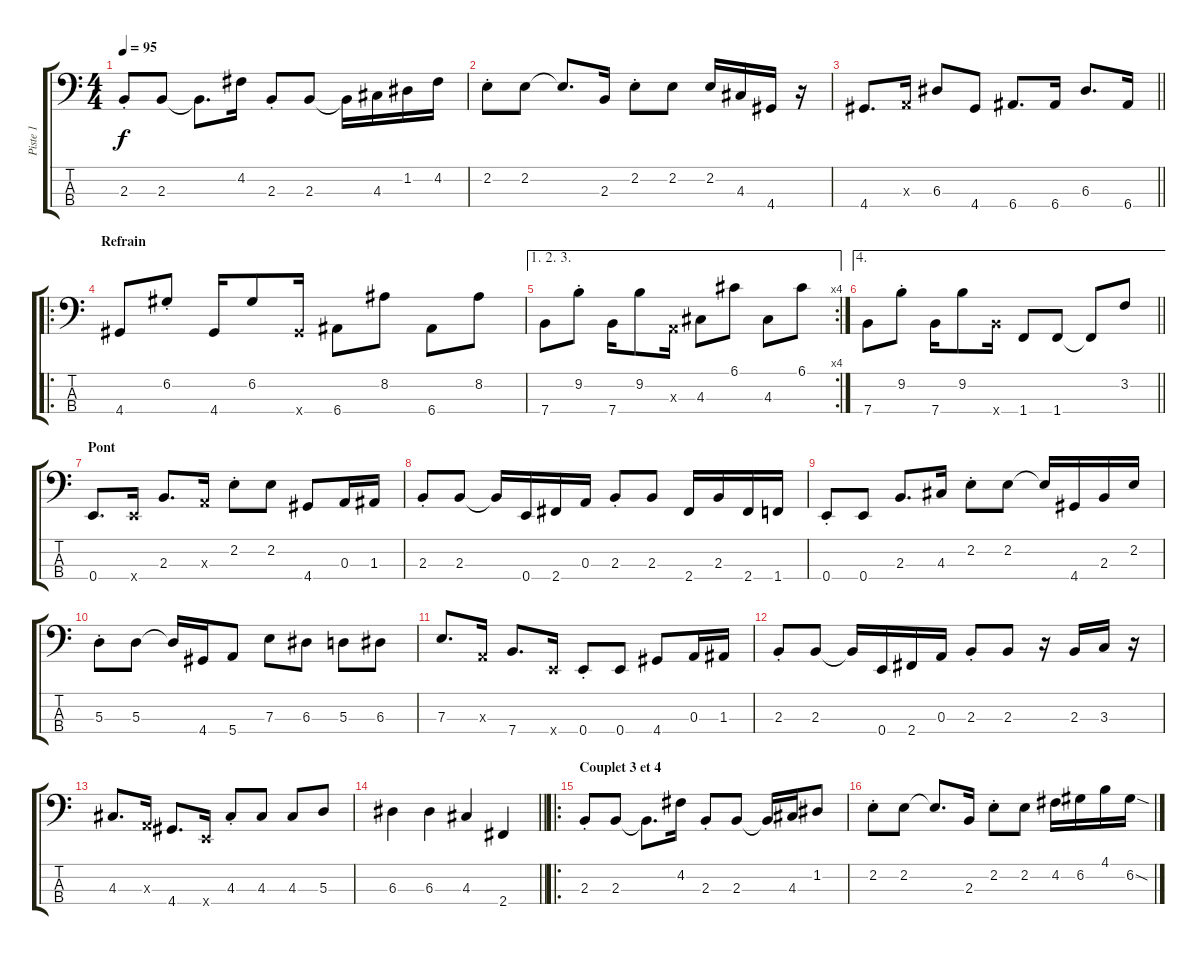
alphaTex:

\track ("Piste 1" "Piste 1") {instrument electricbassfinger}
\staff {score tabs}
\tuning (G2 D2 A1 E1) {hide}
\ts (4 4)
\tempo 95
\clef f4
\ks c
2.3{st}.8{dy f} 2.3.8 2.3{t}.8{d} 4.2.16 2.3{st}.8 2.3.8 2.3{t}.16 4.3.16 1.2.16 4.2.16 |
2.2{st}.8 2.2.8 2.2{t}.8{d} 2.3.16 2.2{st}.8 2.2.8 2.2.16 4.3.16 4.4.16 r.16 |
\barLineRight lightlight
4.4.8{d} 0.3{x}.16 6.3.8 4.4.8 6.4.8{d} 6.4.16 6.3.8{d} 6.4.16 |
\ro
\section ("" "Refrain")
4.4.8 6.2{st}.8 4.4.16 6.2.8 4.4{x}.16 6.4.8 8.2.8 6.4.8 8.2.8 |
\ae (1 2 3)
\rc 4
7.4.8 9.2{st}.8 7.4.16 9.2.8 0.3{x}.16 4.3.8 6.1.8 4.3.8 6.1.8 |
\ae 4
\barLineRight lightlight
7.4.8 9.2{st}.8 7.4.16 9.2.8 7.4{x}.16 1.4.8 1.4.8 1.4{t}.8 3.2.8 |
\section ("" "Pont")
0.4.8{d} 0.4{x}.16 2.3.8{d} 0.3{x}.16 2.2{st}.8 2.2.8 4.4.8 0.3.16 1.3.16 |
2.3{st}.8 2.3.8 2.3{t}.16 0.4.16 2.4.16 0.3.16 2.3{st}.8 2.3.8 2.4.16 2.3.16 2.4.16 1.4.16 |
0.4{st}.8 0.4.8 2.3.8{d} 4.3.16 2.2{st}.8 2.2.8 2.2{t}.16 4.4.16 2.3.16 2.2.16 |
5.3{st}.8 5.3.8 5.3{t}.16 4.4.16 5.4.8 7.3.8 6.3.8 5.3.8 6.3.8 |
7.3.8{d} 0.3{x}.16 7.4.8{d} 0.4{x}.16 0.4{st}.8 0.4.8 4.4.8 0.3.16 1.3.16 |
2.3{st}.8 2.3.8 2.3{t}.16 0.4.16 2.4.16 0.3.16 2.3{st}.8 2.3.8 r.16 2.3.16 3.3.16 r.16 |
4.3.8{d} 0.3{x}.16 4.4.8{d} 0.4{x}.16 4.3{st}.8 4.3.8 4.3.8 5.3.8 |
\barLineRight lightlight
6.3.4 6.3.4 4.3.4 2.4.4 |
\ro
\section ("" "Couplet 3 et 4")
2.3{st}.8 2.3.8 2.3{t}.8{d} 4.2.16 2.3{st}.8 2.3.8 2.3{t}.16 4.3.16 1.2.8 |
2.2{st}.8 2.2.8 2.2{t}.8{d} 2.3.16 2.2{st}.8 2.2.8 4.2.16 6.2.16 4.1.16 6.2{sod}.16
